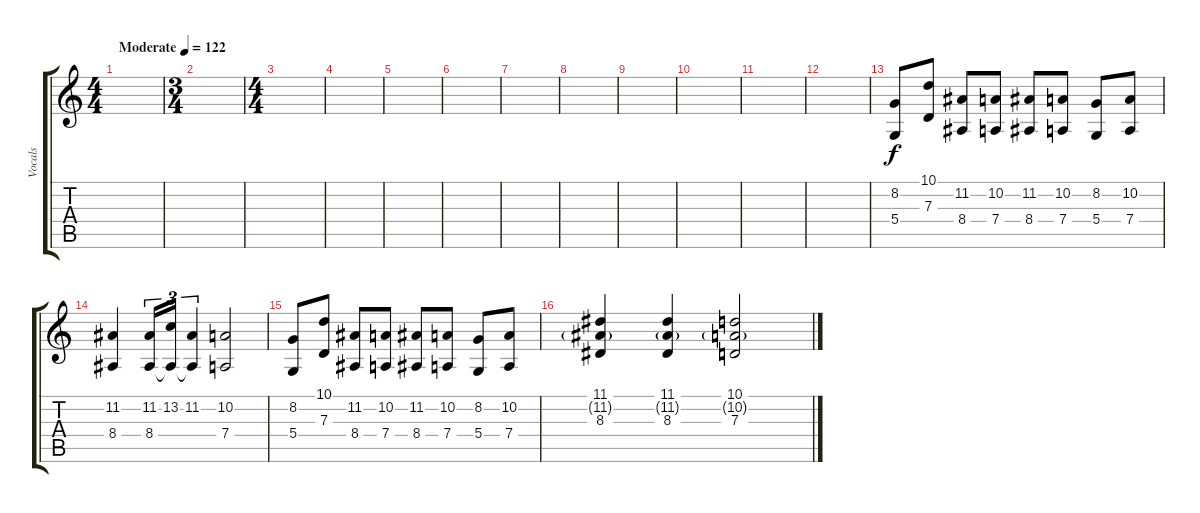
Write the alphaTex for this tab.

\track ("Vocals" "Vocals") {instrument englishhorn}
\staff {score tabs}
\tuning (E4 B3 G3 D3 A2 D2) {hide}
\ts (4 4)
\tempo (122 "Moderate")
\clef g2
\ks c
|
\ts (3 4)
|
\ts (4 4)
|
|
|
|
|
|
|
|
|
|
(8.2 5.4).8 (10.1 7.3).8 (11.2 8.4).8 (10.2 7.4).8 (11.2 8.4).8 (10.2 7.4).8 (8.2 5.4).8 (10.2 7.4).8 |
(11.2 8.4).4{dy f} (11.2 8.4).16{tu (3 2)} (13.2 8.4{t}).16{tu (3 2)} (11.2 8.4{t}).4{tu (3 2)} (10.2 7.4).2 |
(8.2 5.4).8 (10.1 7.3).8 (11.2 8.4).8 (10.2 7.4).8 (11.2 8.4).8 (10.2 7.4).8 (8.2 5.4).8 (10.2 7.4).8 |
(11.1 11.2{g} 8.3).4 (11.1 11.2{g} 8.3).4 (10.1 10.2{g} 7.3).2
